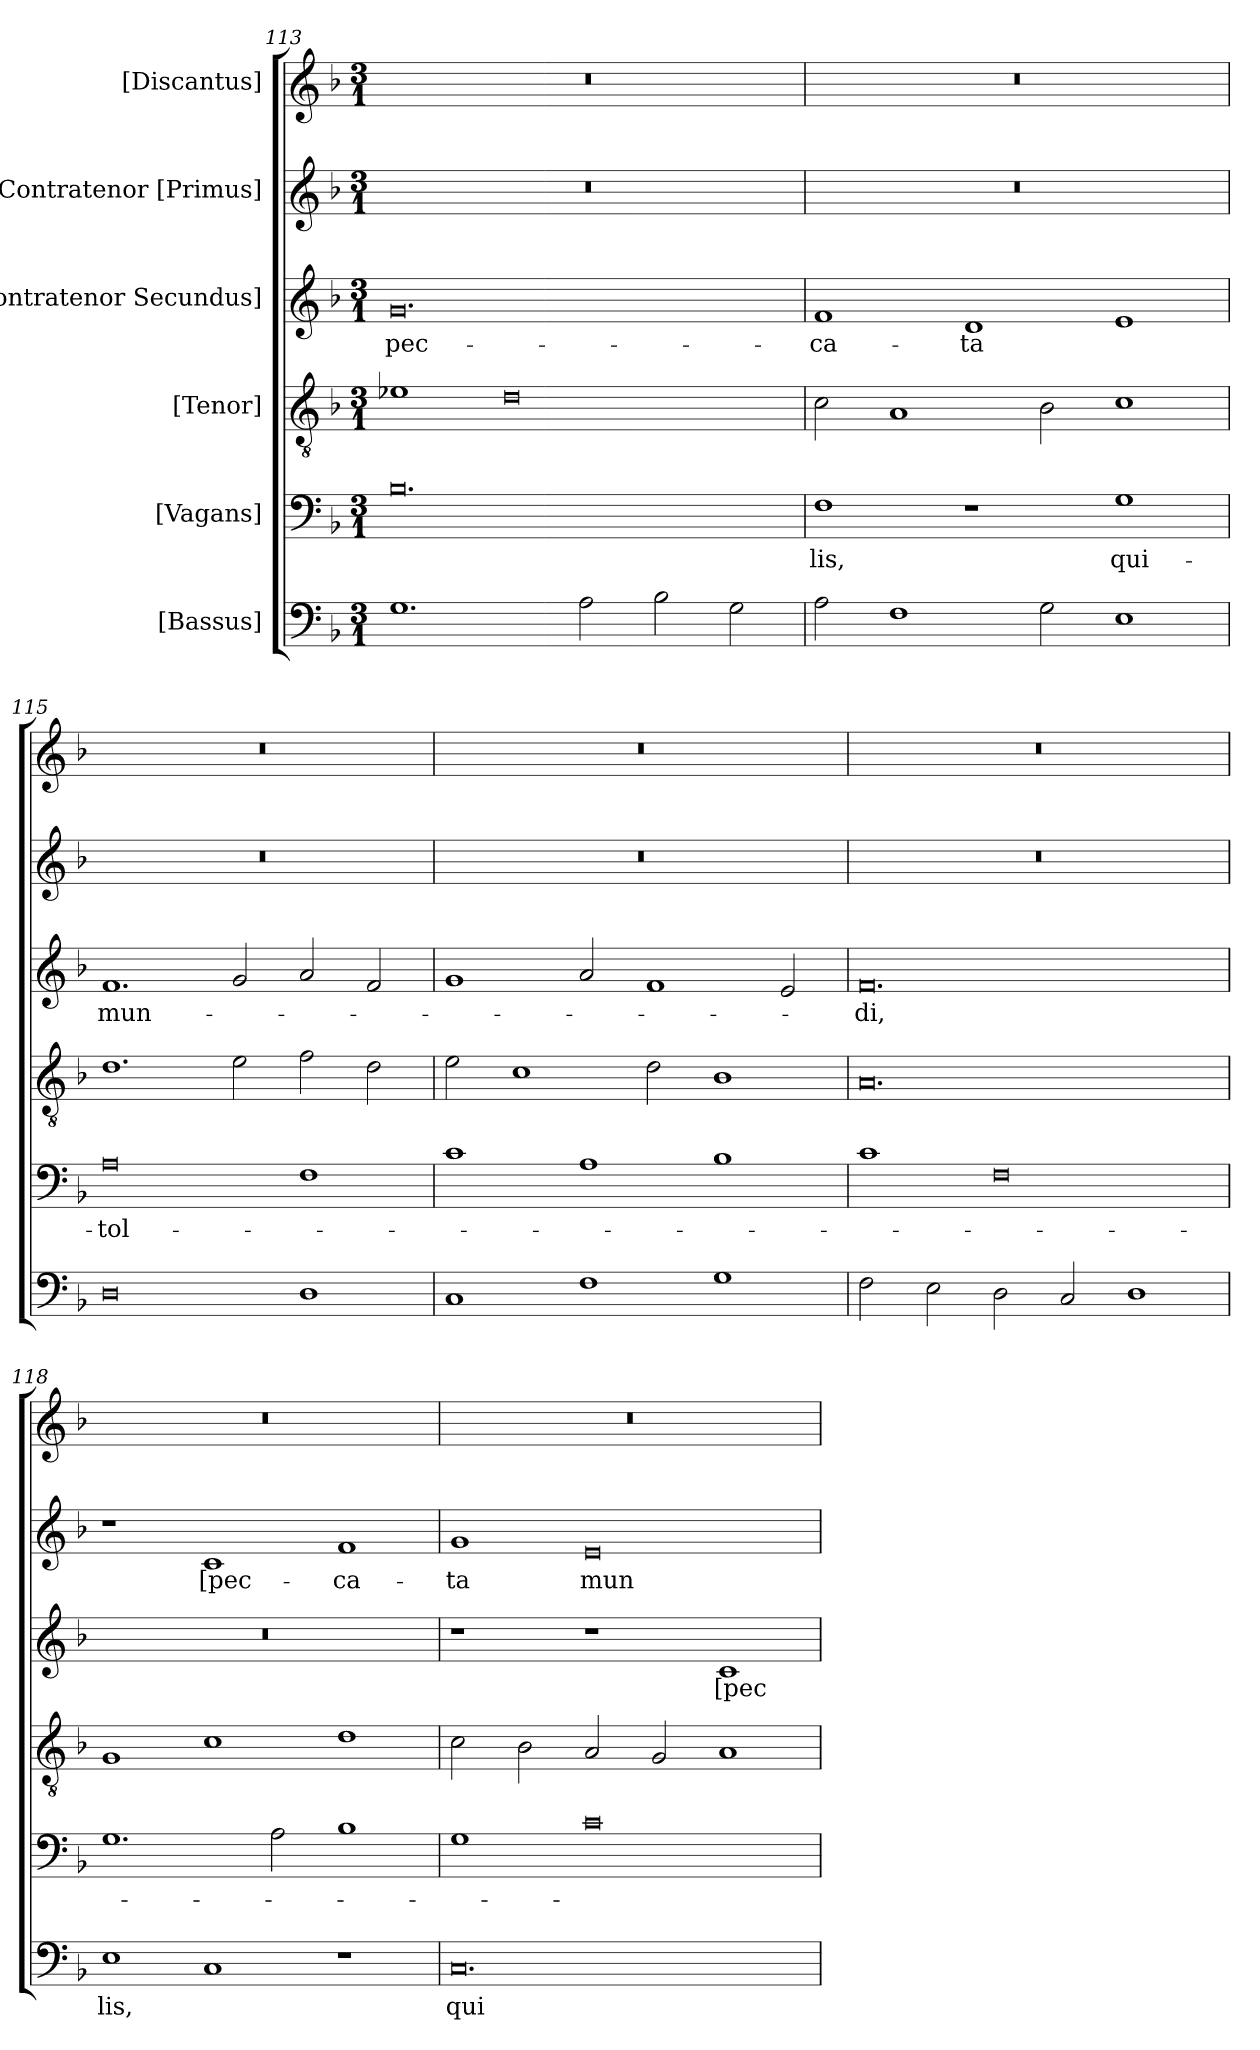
**kern	**text	**kern	**text	**kern	**kern	**text	**kern	**text	**kern
*part6	*part6	*part5	*part5	*part4	*part3	*part3	*part2	*part2	*part1
*staff6	*staff6	*staff5	*staff5	*staff4	*staff3	*staff3	*staff2	*staff2	*staff1
*I"[Bassus]	*	*I"[Vagans]	*	*I"[Tenor]	*I"[Contratenor Secundus]	*	*I"Contratenor [Primus]	*	*I"[Discantus]
*clefF4	*	*clefF4	*	*clefGv2	*clefG2	*	*clefG2	*	*clefG2
*k[b-]	*	*k[b-]	*	*k[b-]	*k[b-]	*	*k[b-]	*	*k[b-]
*M3/1	*	*M3/1	*	*M3/1	*M3/1	*	*M3/1	*	*M3/1
=113	=113	=113	=113	=113	=113	=113	=113	=113	=113
!	!	!	!	!	!	!	!LO:N:vis=0	!	!LO:N:vis=0
1.G\	.	0.B-\	.	1e-X\	0.g/	pec-	0.r	.	0.r
.	.	.	.	0d\	.	.	.	.	.
2A\	.	.	.	.	.	.	.	.	.
2B-\	.	.	.	.	.	.	.	.	.
2G\	.	.	.	.	.	.	.	.	.
=114	=114	=114	=114	=114	=114	=114	=114	=114	=114
!	!	!	!	!	!	!	!LO:N:vis=0	!	!LO:N:vis=0
2A\	.	1F\	-lis,	2c\	1f/	-ca-	0.r	.	0.r
1F\	.	.	.	1A/	.	.	.	.	.
.	.	1r	.	.	1d/	-ta	.	.	.
2G\	.	.	.	2B-\	.	.	.	.	.
1E\	.	1G\	qui-	1c\	1e/	.	.	.	.
=115	=115	=115	=115	=115	=115	=115	=115	=115	=115
!	!	!	!	!	!	!	!LO:N:vis=0	!	!LO:N:vis=0
0D\	.	0A\	tol-	1.d\	1.f/	mun-	0.r	.	0.r
.	.	.	.	2e\	2g/	.	.	.	.
1D\	.	1F\	.	2f\	2a/	.	.	.	.
.	.	.	.	2d\	2f/	.	.	.	.
=116	=116	=116	=116	=116	=116	=116	=116	=116	=116
!	!	!	!	!	!	!	!LO:N:vis=0	!	!LO:N:vis=0
1C/	.	1c\	.	2e\	1g/	.	0.r	.	0.r
.	.	.	.	1c\	.	.	.	.	.
1F\	.	1A\	.	.	2a/	.	.	.	.
.	.	.	.	2d\	1f/	.	.	.	.
1G\	.	1B-\	.	1B-\	.	.	.	.	.
.	.	.	.	.	2e/	.	.	.	.
=117	=117	=117	=117	=117	=117	=117	=117	=117	=117
!	!	!	!	!	!	!	!LO:N:vis=0	!	!LO:N:vis=0
2F\	.	1c\	.	0.A/	0.f/	-di,	0.r	.	0.r
2E\	.	.	.	.	.	.	.	.	.
2D\	.	0F\	.	.	.	.	.	.	.
2C/	.	.	.	.	.	.	.	.	.
1D\	.	.	.	.	.	.	.	.	.
=118	=118	=118	=118	=118	=118	=118	=118	=118	=118
!	!	!	!	!	!LO:N:vis=0	!	!	!	!LO:N:vis=0
1E\	-lis,	1.G\	.	1G/	0.r	.	1r	.	0.r
1C/	.	.	.	1c\	.	.	1c/	[pec-	.
.	.	2A\	.	.	.	.	.	.	.
1r	.	1B-\	.	1d\	.	.	1f/	-ca-	.
=119	=119	=119	=119	=119	=119	=119	=119	=119	=119
!	!	!	!	!	!	!	!	!	!LO:N:vis=0
0.C/	qui-	1G\	.	2c\	1r	.	1g/	-ta	0.r
.	.	.	.	2B-\	.	.	.	.	.
.	.	0c\	.	2A/	1r	.	0e/	mun-	.
.	.	.	.	2G/	.	.	.	.	.
.	.	.	.	1A/	1c/	[pec-	.	.	.
=	=	=	=	=	=	=	=	=	=
*-	*-	*-	*-	*-	*-	*-	*-	*-	*-
